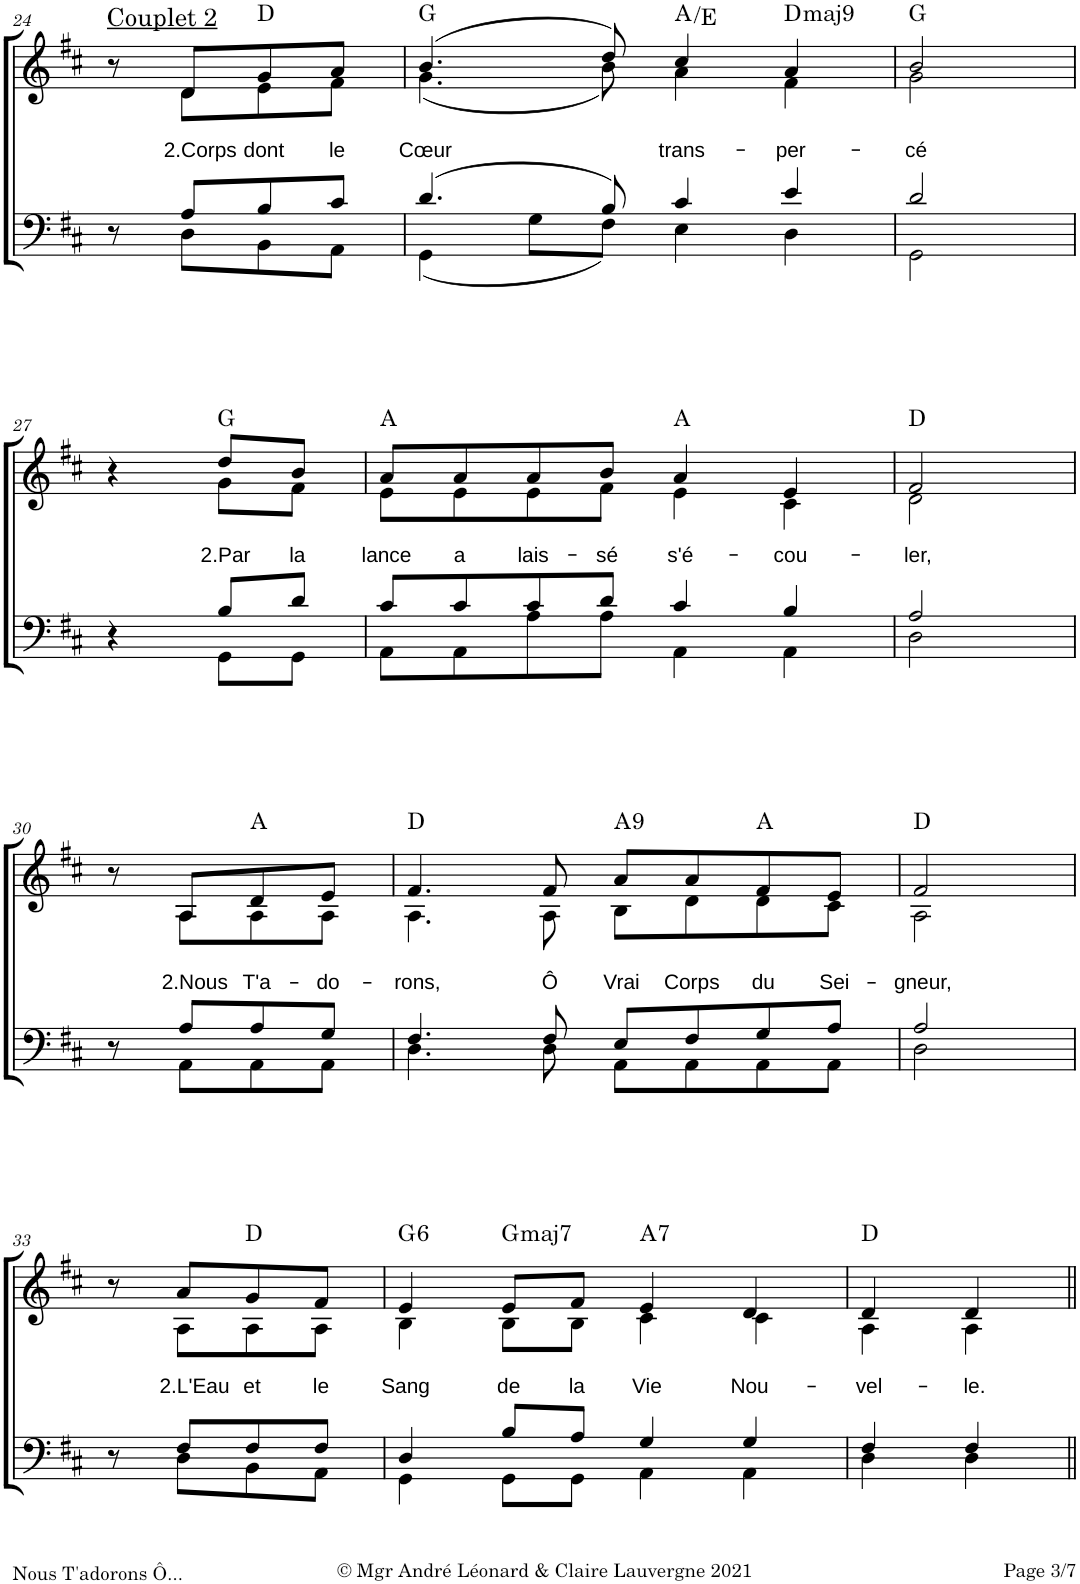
**kern	**kern	**text	**harte
*part2	*part1	*part1	*part1
*staff2	*staff1	*staff1	*
*I"T B	*I"S A	*	*
!!LO:PB:g=z
*clefF4	*clefG2	*	*
*k[f#c#]	*k[f#c#]	*	*
*M4/4	*M4/4	*	*
=24	=24	=24	=24
*^	*^	*	*
!	!	!LO:TX:a:t=Couplet 2	!	!	!
8r	8r	8r	8r	.	.
!	!	!	!	!LO:LY:b	!
8A/L	8D\L	8d/L	8d\L	2.Corps	.
!	!	!	!	!LO:LY:b	!
8B/	8BB\	8g/	8e\	dont	D:maj
!	!	!	!	!LO:LY:b	!
8c#/J	8AA\J	8a/J	8f#\J	le	.
=25	=25	=25	=25	=25	=25
!	!	!	!	!LO:LY:b	!
(4.d/	(4GG\	(4.b/	(4.g\	Cœur	G:maj
.	8G\L	.	.	.	.
8B/)	8F#\J)	8dd/)	8b\)	.	.
!	!	!	!	!LO:LY:b	!
4c#/	4E\	4cc#/	4a\	trans-	A:maj/5
!	!	!	!	!LO:LY:b	!LO:H:kt=maj9
4e/	4D\	4a/	4f#\	-per-	D:maj9
=26	=26	=26	=26	=26	=26
!	!	!	!	!LO:LY:b	!
2d/	2GG\	2b/	2g\	-cé	G:maj
!!LO:LB:g=z	!!
=27	=27	=27	=27	=27	=27
4r	4r	4r	4r	.	.
!	!	!	!	!LO:LY:b	!
8B/L	8GG\L	8dd/L	8g\L	2.Par	G:maj
!	!	!	!	!LO:LY:b	!
8d/J	8GG\J	8b/J	8f#\J	la	.
=28	=28	=28	=28	=28	=28
!	!	!	!	!LO:LY:b	!
8c#/L	8AA\L	8a/L	8e\L	lance	A:maj
!	!	!	!	!LO:LY:b	!
8c#/	8AA\	8a/	8e\	a	.
!	!	!	!	!LO:LY:b	!
8c#/	8A\	8a/	8e\	lais-	.
!	!	!	!	!LO:LY:b	!
8d/J	8A\J	8b/J	8f#\J	-sé	.
!	!	!	!	!LO:LY:b	!
4c#/	4AA\	4a/	4e\	s'é-	A:maj
!	!	!	!	!LO:LY:b	!
4B/	4AA\	4e/	4c#\	-cou-	.
=29	=29	=29	=29	=29	=29
!	!	!	!	!LO:LY:b	!
2A/	2D\	2f#/	2d\	-ler,	D:maj
!!LO:LB:g=z	!!
=30	=30	=30	=30	=30	=30
8r	8r	8r	8r	.	.
!	!	!	!	!LO:LY:b	!
8A/L	8AA\L	8A/L	8A\L	2.Nous	.
!	!	!	!	!LO:LY:b	!
8A/	8AA\	8d/	8A\	T'a-	A:maj
!	!	!	!	!LO:LY:b	!
8G/J	8AA\J	8e/J	8A\J	-do-	.
=31	=31	=31	=31	=31	=31
!	!	!	!	!LO:LY:b	!
4.F#/	4.D\	4.f#/	4.A\	-rons,	D:maj
!	!	!	!	!LO:LY:b	!
8F#/	8D\	8f#/	8A\	Ô	.
!	!	!	!	!LO:LY:b	!LO:H:kt=9
8E/L	8AA\L	8a/L	8B\L	Vrai	A:9
!	!	!	!	!LO:LY:b	!
8F#/	8AA\	8a/	8d\	Corps	.
!	!	!	!	!LO:LY:b	!
8G/	8AA\	8f#/	8d\	du	A:maj
!	!	!	!	!LO:LY:b	!
8A/J	8AA\J	8e/J	8c#\J	Sei-	.
=32	=32	=32	=32	=32	=32
!	!	!	!	!LO:LY:b	!
2A/	2D\	2f#/	2A\	-gneur,	D:maj
!!LO:LB:g=z	!!
=33	=33	=33	=33	=33	=33
8r	8r	8r	8r	.	.
!	!	!	!	!LO:LY:b	!
8F#/L	8D\L	8a/L	8A\L	2.L'Eau	.
!	!	!	!	!LO:LY:b	!
8F#/	8BB\	8g/	8A\	et	D:maj
!	!	!	!	!LO:LY:b	!
8F#/J	8AA\J	8f#/J	8A\J	le	.
=34	=34	=34	=34	=34	=34
!	!	!	!	!LO:LY:b	!LO:H:kt=6
4D/	4GG\	4e/	4B\	Sang	G:maj6
!	!	!	!	!LO:LY:b	!LO:H:kt=maj7
8B/L	8GG\L	8e/L	8B\L	de	G:maj7
!	!	!	!	!LO:LY:b	!
8A/J	8GG\J	8f#/J	8B\J	la	.
!	!	!	!	!LO:LY:b	!LO:H:kt=7
4G/	4AA\	4e/	4c#\	Vie	A:7
!	!	!	!	!LO:LY:b	!
4G/	4AA\	4d/	4c#\	Nou-	.
=35	=35	=35	=35	=35	=35
!	!	!	!	!LO:LY:b	!
4F#/	4D\	4d/	4A\	-vel-	D:maj
!	!	!	!	!LO:LY:b	!
4F#/	4D\	4d/	4A\	-le.	.
*v	*v	*	*	*	*
*	*v	*v	*	*
=||	=||	=||	=||
*-	*-	*-	*-
